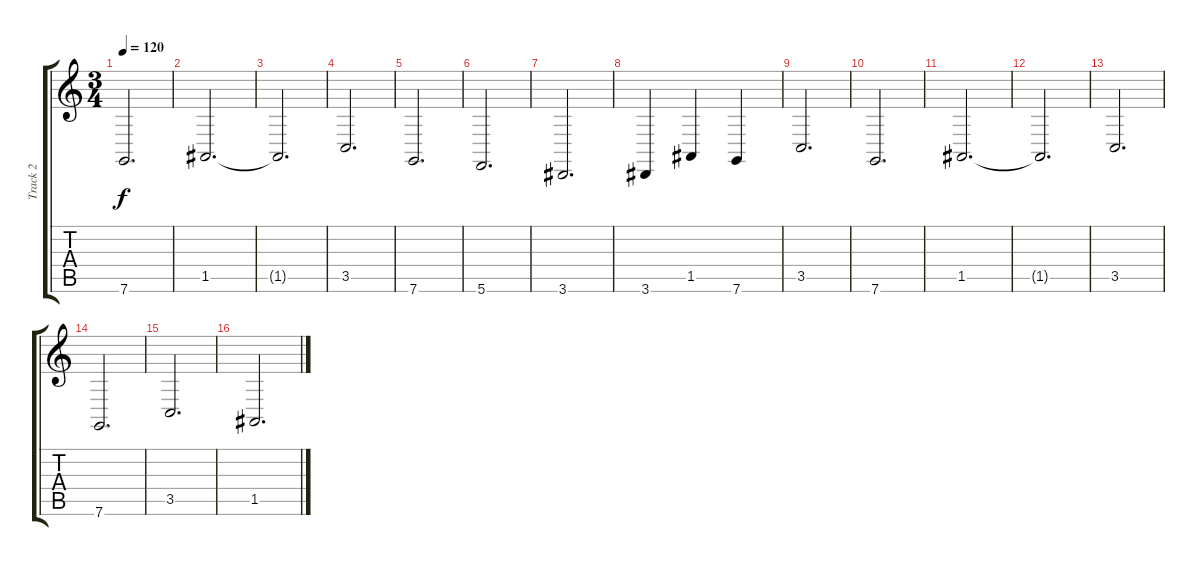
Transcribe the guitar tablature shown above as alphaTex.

\track ("Track 2" "Track 2") {instrument cello}
\staff {score tabs}
\tuning (E4 B3 G3 D3 A2 C2) {hide}
\ts (3 4)
\tempo 120
\clef g2
\ks c
7.6.2{d dy f} |
1.5.2{d} |
1.5{t}.2{d} |
3.5.2{d} |
7.6.2{d} |
5.6.2{d} |
3.6.2{d} |
3.6.4 1.5.4 7.6.4 |
3.5.2{d} |
7.6.2{d} |
1.5.2{d} |
1.5{t}.2{d} |
3.5.2{d} |
7.6.2{d} |
3.5.2{d} |
1.5.2{d}
